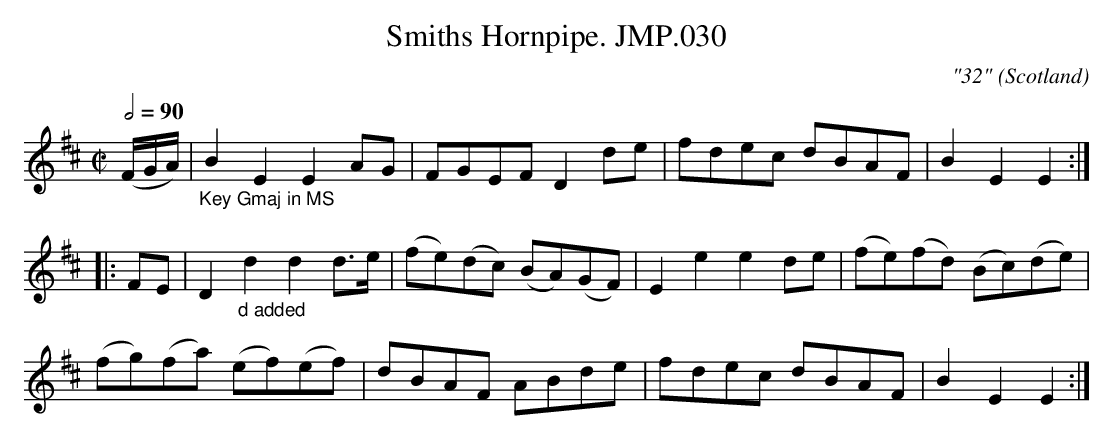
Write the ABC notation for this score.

X:1
T:Smiths Hornpipe. JMP.030
C:"32"
L:1/8
M:C|
O:Scotland
Q:1/2=90
K:D major
(F/G/A/) |"_Key Gmaj in MS" B2 E2 E2 AG |\
FGEF D2 de | fdec dBAF | B2 E2E2 :|!
|: FE | D2 "_d added"d2 d2 d>e | (fe)(dc)  (BA)(GF) | E2 e2 e2 de |\
(fe)(fd) (Bc)(de) |!
(fg)(fa) (ef)(ef) | dBAF ABde |fdec dBAF | B2 E2 E2 :|
